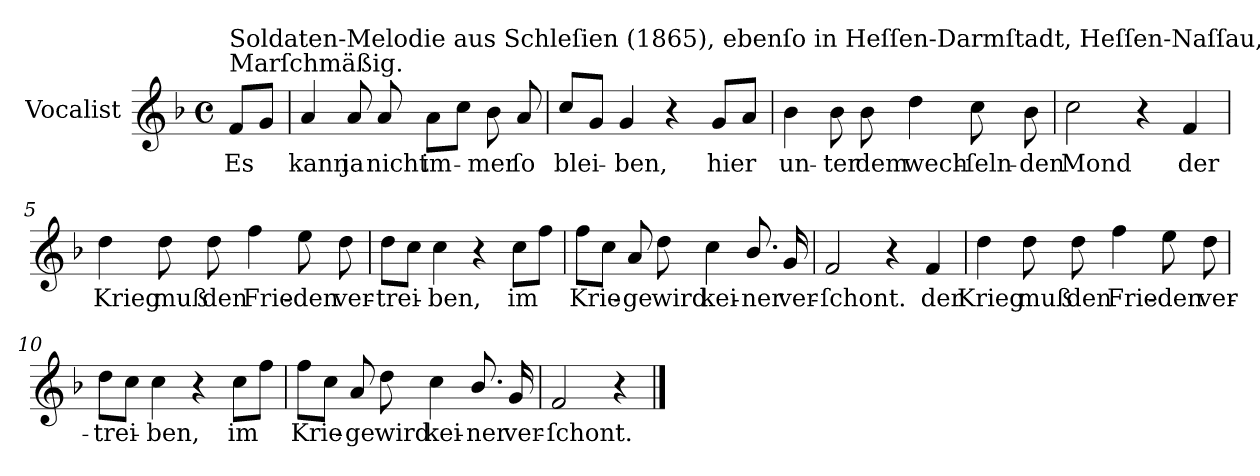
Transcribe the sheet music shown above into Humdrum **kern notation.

**kern	**text
*part1	*part1
*staff1	*staff1
*I"Vocalist	*
*k[b-]	*
*F:	*
*M4/4	*
*met(c)	*
=	=
!LO:TX:a:t=Marſchmäßig.	!
!LO:TX:a:t=Soldaten-Melodie aus Schleſien (1865), ebenſo in Heſſen-Darmſtadt, Heſſen-Naſſau, Wetterau, Schleswig rc 1880-90.	!
8fL	Es
8gJ	.
=1	=1
4a	kann
8a	ja
8a	nicht
8aL	im-
8ccJ	.
8b-	-mer
8a	ſo
=2	=2
8ccL	blei-
8gJ	.
4g	-ben,
4r	.
8gL	hier
8aJ	.
=3	=3
4b-	un-
8b-	-ter
8b-	dem
4dd	wech-
8cc	-ſeln-
8b-	-den
=4	=4
2cc	Mond
4r	.
4f	der
=5	=5
4dd	Krieg
8dd	muß
8dd	den
4ff	Frie-
8ee	-den
8dd	ver-
=6	=6
8ddL	-trei-
8ccJ	.
4cc	-ben,
4r	.
8ccL	im
8ffJ	.
=7	=7
8ffL	Krie-
8ccJ	.
8a	-ge
8dd	wird
4cc	kei-
8.b-/	-ner
16g	ver-
=8	=8
2f	-ſchont.
4r	.
4f	der
=9	=9
4dd	Krieg
8dd	muß
8dd	den
4ff	Frie-
8ee	-den
8dd	ver-
=10	=10
8ddL	-trei-
8ccJ	.
4cc	-ben,
4r	.
8ccL	im
8ffJ	.
=11	=11
8ffL	Krie-
8ccJ	.
8a	-ge
8dd	wird
4cc	kei-
8.b-/	-ner
16g	ver-
=12	=12
2f	-ſchont.
4r	.
==	==
*-	*-
